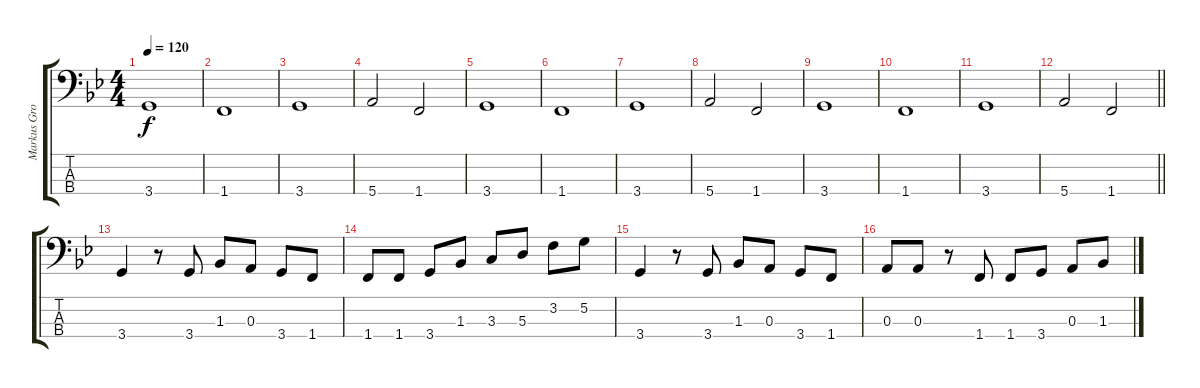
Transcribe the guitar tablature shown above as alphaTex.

\track ("Markus Grosskopf" "Markus Gro") {instrument electricbassfinger}
\staff {score tabs}
\tuning (G2 D2 A1 E1) {hide}
\ts (4 4)
\tempo 120
\clef f4
\ks gminor
3.4.1{dy f} |
1.4.1 |
3.4.1 |
5.4.2 1.4.2 |
3.4.1 |
1.4.1 |
3.4.1 |
5.4.2 1.4.2 |
3.4.1 |
1.4.1 |
3.4.1 |
\barLineRight lightlight
5.4.2 1.4.2 |
3.4.4 r.8 3.4.8 1.3.8 0.3.8 3.4.8 1.4.8 |
1.4.8 1.4.8 3.4.8 1.3.8 3.3.8 5.3.8 3.2.8 5.2.8 |
3.4.4 r.8 3.4.8 1.3.8 0.3.8 3.4.8 1.4.8 |
0.3.8 0.3.8 r.8 1.4.8 1.4.8 3.4.8 0.3.8 1.3.8
